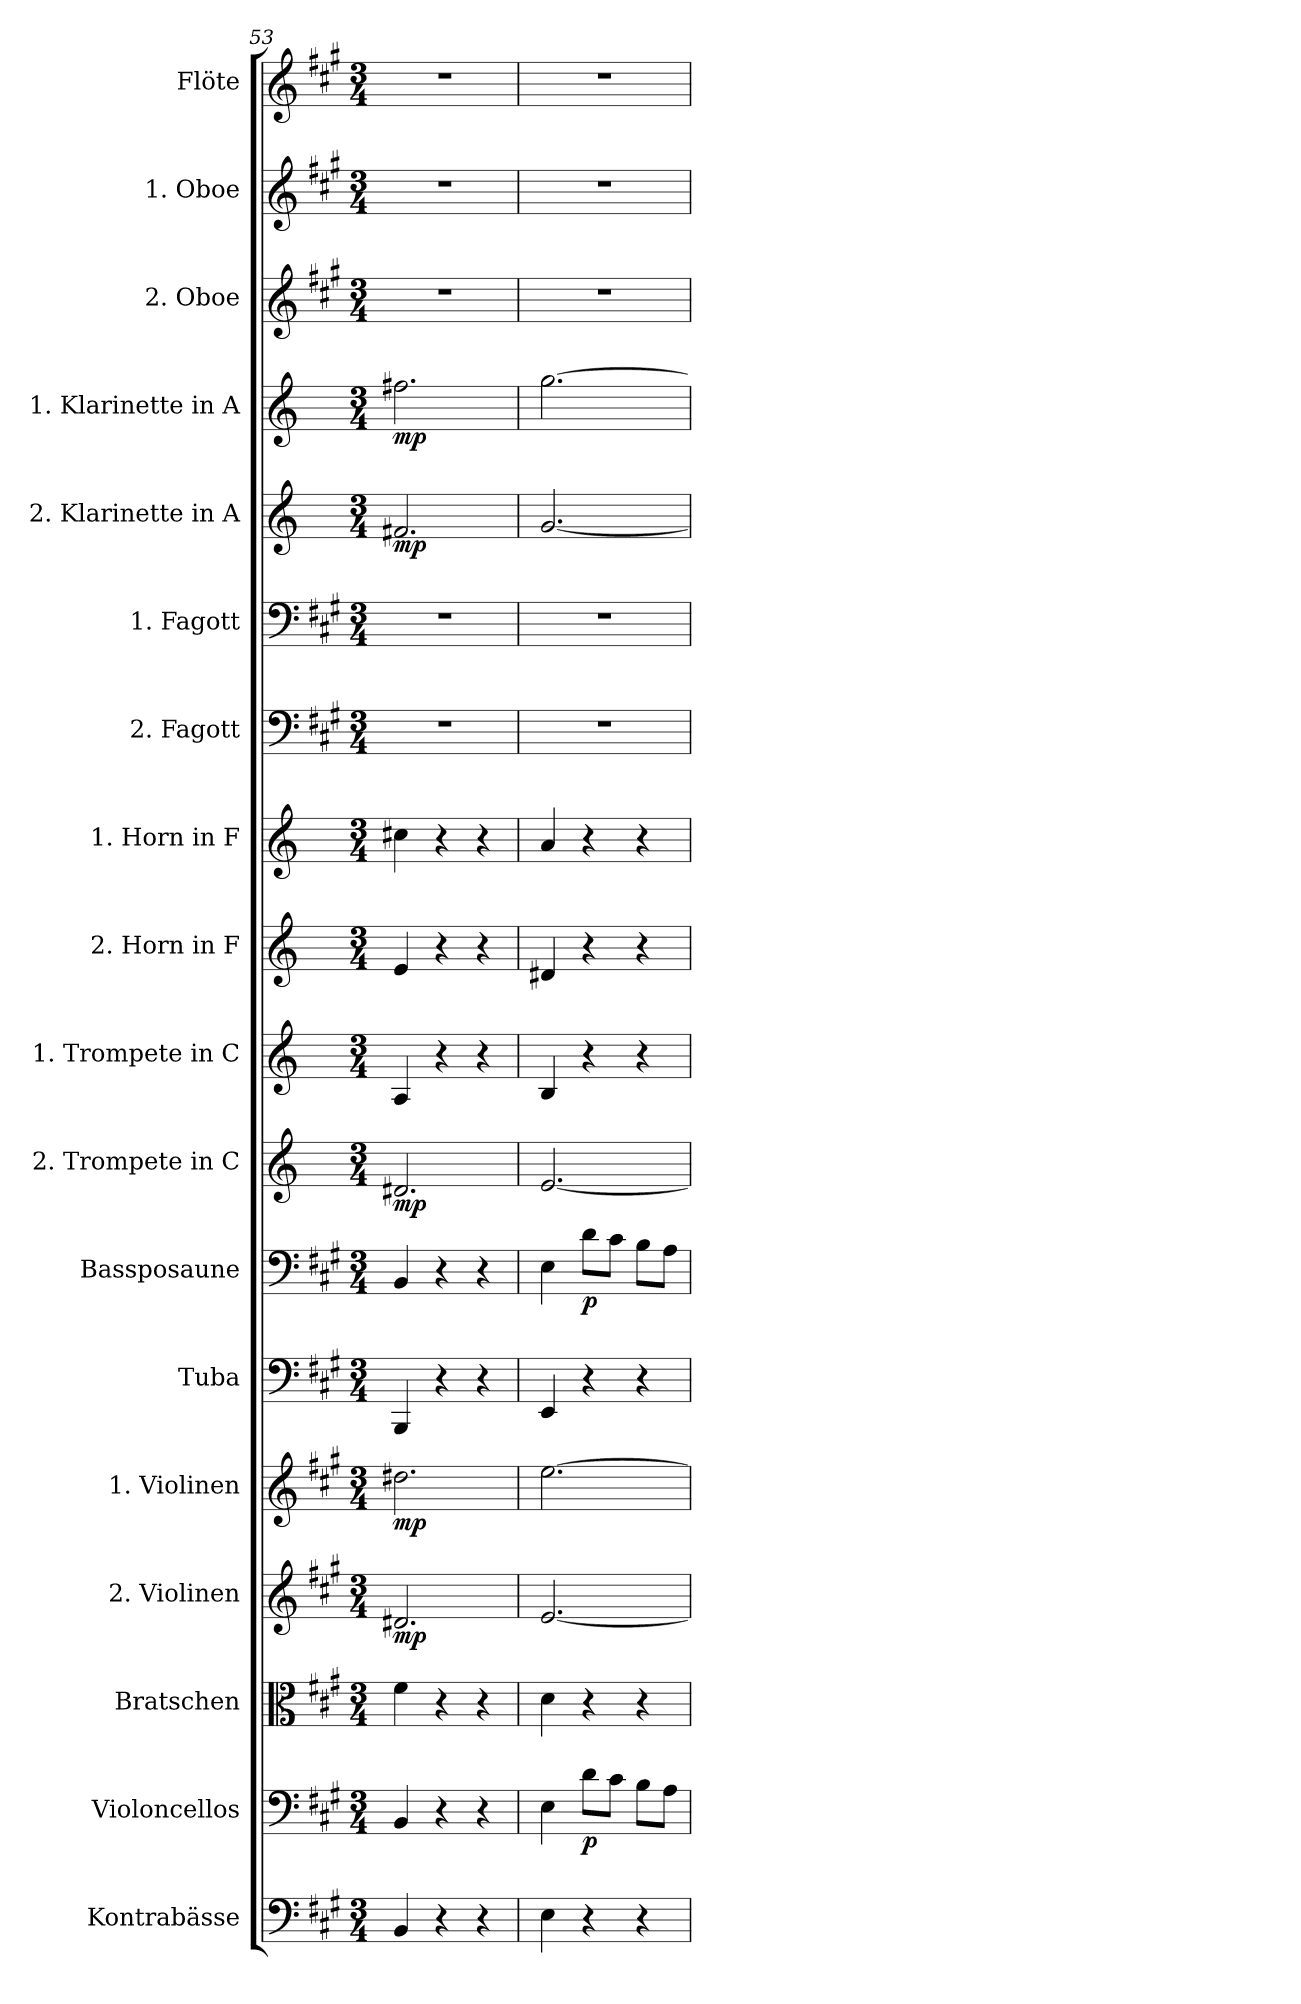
**kern	**kern	**dynam	**kern	**kern	**dynam	**kern	**dynam	**kern	**kern	**dynam	**kern	**dynam	**kern	**kern	**kern	**kern	**kern	**kern	**dynam	**kern	**dynam	**kern	**kern	**kern
*part18	*part17	*part17	*part16	*part15	*part15	*part14	*part14	*part13	*part12	*part12	*part11	*part11	*part10	*part9	*part8	*part7	*part6	*part5	*part5	*part4	*part4	*part3	*part2	*part1
*staff18	*staff17	*staff17	*staff16	*staff15	*staff15	*staff14	*staff14	*staff13	*staff12	*staff12	*staff11	*staff11	*staff10	*staff9	*staff8	*staff7	*staff6	*staff5	*staff5	*staff4	*staff4	*staff3	*staff2	*staff1
*I"Kontrabässe	*I"Violoncellos	*	*I"Bratschen	*I"2. Violinen	*	*I"1. Violinen	*	*I"Tuba	*I"Bassposaune	*	*I"2. Trompete in C	*	*I"1. Trompete in C	*I"2. Horn in F	*I"1. Horn in F	*I"2. Fagott	*I"1. Fagott	*I"2. Klarinette in A	*	*I"1. Klarinette in A	*	*I"2. Oboe	*I"1. Oboe	*I"Flöte
*I'Kbs.	*I'Vcs.	*	*I'Bran.	*I'2. Vln.	*	*I'1. Vln.	*	*I'Tba.	*I'B.psn.	*	*	*	*	*	*	*I'2. Fgt.	*I'1. Fgt.	*	*	*	*	*I'2. Ob.	*I'1. Ob.	*I'Fl.
*clefF4	*clefF4	*	*clefC3	*clefG2	*	*clefG2	*	*clefF4	*clefF4	*	*clefG2	*	*clefG2	*clefG2	*clefG2	*clefF4	*clefF4	*clefG2	*	*clefG2	*	*clefG2	*clefG2	*clefG2
*ITrd7c12	*	*	*	*	*	*	*	*	*	*	*	*	*	*ITrd4c7	*ITrd4c7	*	*	*ITrd2c3	*	*ITrd2c3	*	*	*	*
*k[f#c#g#]	*k[f#c#g#]	*	*k[f#c#g#]	*k[f#c#g#]	*	*k[f#c#g#]	*	*k[f#c#g#]	*k[f#c#g#]	*	*k[]	*	*k[]	*k[b-]	*k[b-]	*k[f#c#g#]	*k[f#c#g#]	*k[f#c#g#]	*	*k[f#c#g#]	*	*k[f#c#g#]	*k[f#c#g#]	*k[f#c#g#]
*M3/4	*M3/4	*	*M3/4	*M3/4	*	*M3/4	*	*M3/4	*M3/4	*	*M3/4	*	*M3/4	*M3/4	*M3/4	*M3/4	*M3/4	*M3/4	*	*M3/4	*	*M3/4	*M3/4	*M3/4
=53	=53	=53	=53	=53	=53	=53	=53	=53	=53	=53	=53	=53	=53	=53	=53	=53	=53	=53	=53	=53	=53	=53	=53	=53
!	!	!	!	!	!LO:DY:b	!	!LO:DY:b	!	!	!	!	!LO:DY:b	!	!	!	!	!	!	!LO:DY:b	!	!LO:DY:b	!	!	!
4BBB/	4BB/	.	4f#\	2.d#X/	mp	2.dd#X\	mp	4BBB/	4BB/	.	2.d#X/	mp	4A/	4A/	4f#X\	2.r	2.r	2.d#X/	mp	2.dd#X\	mp	2.r	2.r	2.r
4r	4r	.	4r	.	.	.	.	4r	4r	.	.	.	4r	4r	4r	.	.	.	.	.	.	.	.	.
4r	4r	.	4r	.	.	.	.	4r	4r	.	.	.	4r	4r	4r	.	.	.	.	.	.	.	.	.
=54	=54	=54	=54	=54	=54	=54	=54	=54	=54	=54	=54	=54	=54	=54	=54	=54	=54	=54	=54	=54	=54	=54	=54	=54
4EE\	4E\	.	4d\	[2.e/	.	[2.ee\	.	4EE/	4E\	.	[2.e/	.	4B/	4G#X/	4d/	2.r	2.r	[2.e/	.	[2.ee\	.	2.r	2.r	2.r
!	!	!LO:DY:b	!	!	!	!	!	!	!	!LO:DY:b	!	!	!	!	!	!	!	!	!	!	!	!	!	!
4r	8d\L	p	4r	.	.	.	.	4r	8d\L	p	.	.	4r	4r	4r	.	.	.	.	.	.	.	.	.
.	8c#\J	.	.	.	.	.	.	.	8c#\J	.	.	.	.	.	.	.	.	.	.	.	.	.	.	.
4r	8B\L	.	4r	.	.	.	.	4r	8B\L	.	.	.	4r	4r	4r	.	.	.	.	.	.	.	.	.
.	8A\J	.	.	.	.	.	.	.	8A\J	.	.	.	.	.	.	.	.	.	.	.	.	.	.	.
=	=	=	=	=	=	=	=	=	=	=	=	=	=	=	=	=	=	=	=	=	=	=	=	=
*-	*-	*-	*-	*-	*-	*-	*-	*-	*-	*-	*-	*-	*-	*-	*-	*-	*-	*-	*-	*-	*-	*-	*-	*-
